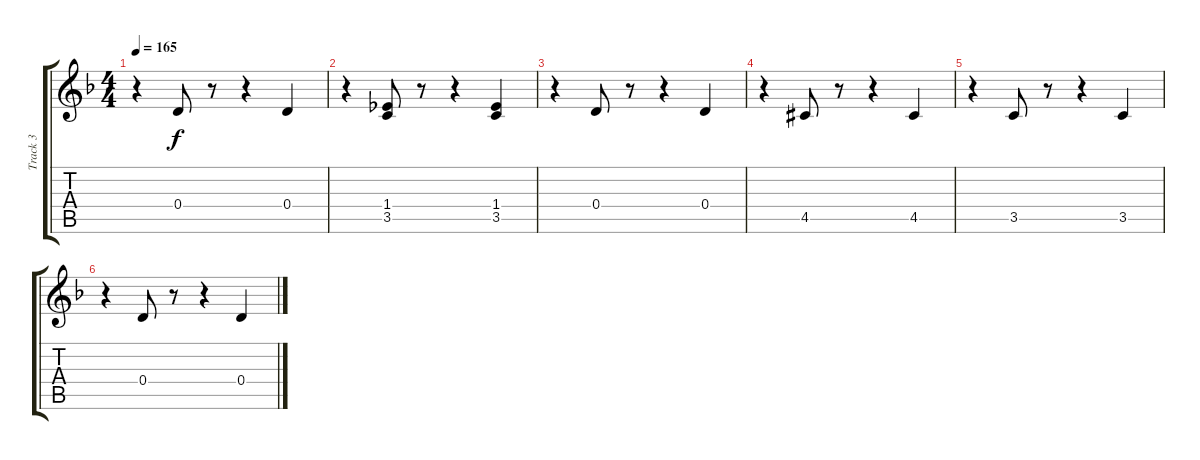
\track ("Track 3" "Track 3") {instrument electricguitarjazz}
\staff {score tabs}
\tuning (E4 B3 G3 D3 A2 E2) {hide}
\ts (4 4)
\tempo 165
\clef g2
\ks f
r.4{dy f} 0.4.8 r.8 r.4 0.4.4 |
r.4 (1.4 3.5).8 r.8 r.4 (1.4 3.5).4 |
r.4 0.4.8 r.8 r.4 0.4.4 |
r.4 4.5{acc #}.8 r.8 r.4 4.5{acc #}.4 |
r.4 3.5.8 r.8 r.4 3.5.4 |
r.4 0.4.8 r.8 r.4 0.4.4
